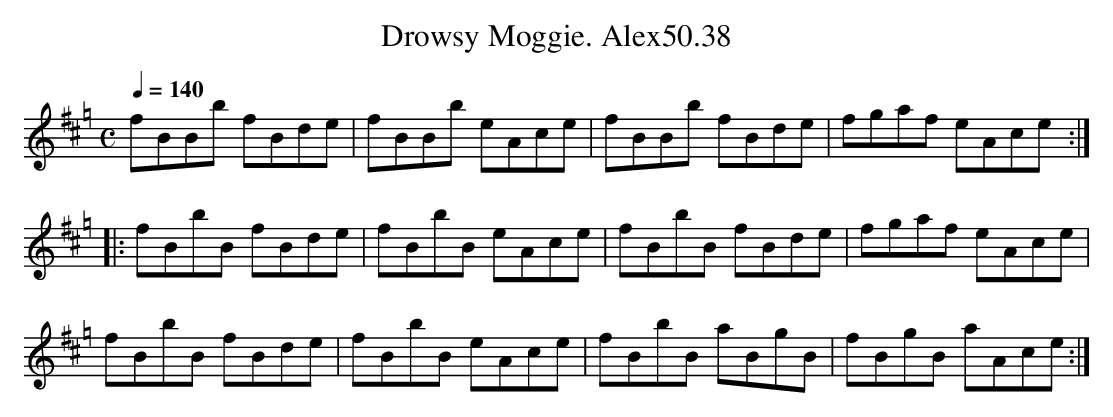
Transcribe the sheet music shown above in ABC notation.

X:1
T:Drowsy Moggie. Alex50.38
M:C
L:1/8
Q:1/4=140
K:Hp
fBBb fBde|fBBb eAce|fBBb fBde|fgaf eAce:|
|:fBbB fBde|fBbB eAce|fBbB fBde|fgaf eAce|
fBbB fBde|fBbB eAce|fBbB aBgB|fBgB aAce:|
